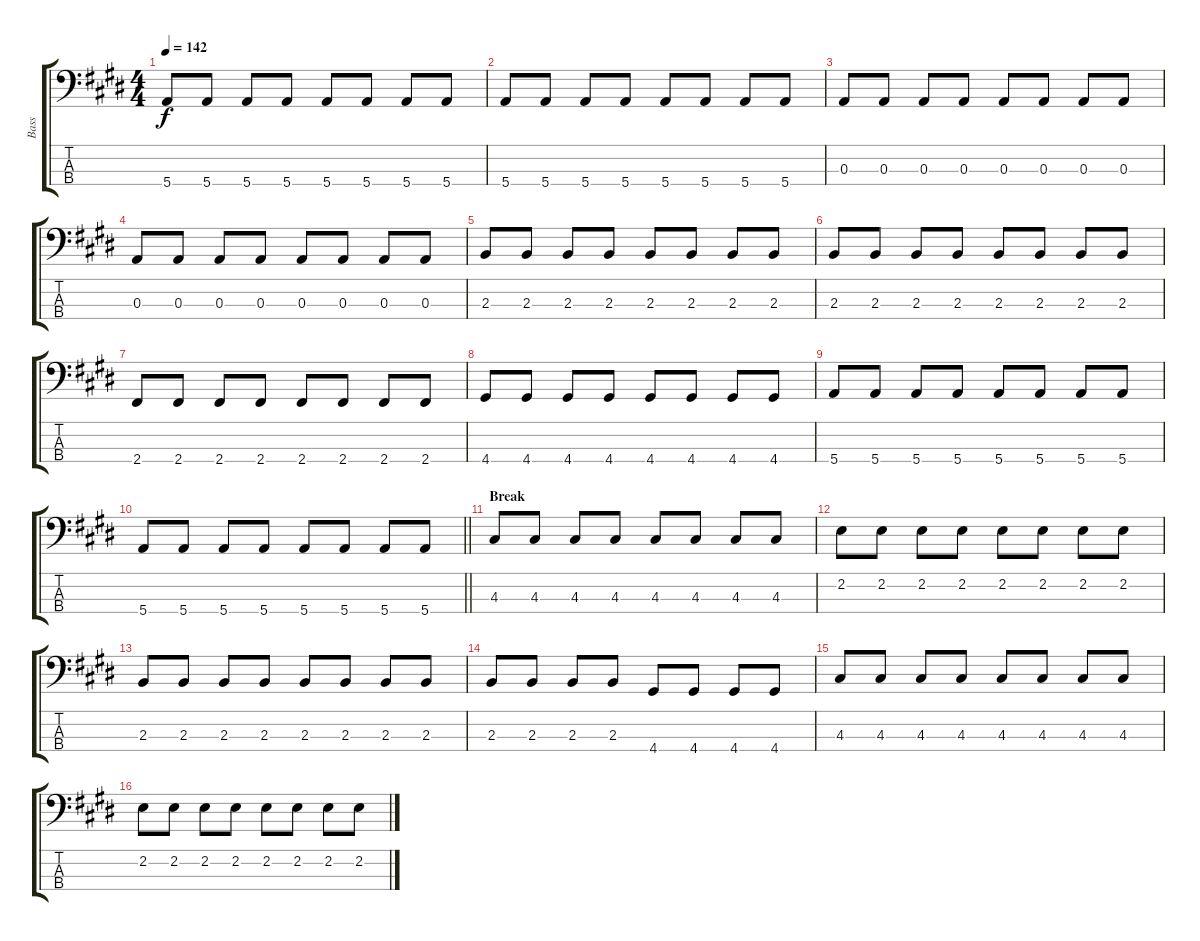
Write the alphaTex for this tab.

\track ("Bass" "Bass") {instrument electricbassfinger}
\staff {score tabs}
\tuning (G2 D2 A1 E1) {hide}
\ts (4 4)
\tempo 142
\clef f4
\ks e
5.4.8{dy f} 5.4.8 5.4.8 5.4.8 5.4.8 5.4.8 5.4.8 5.4.8 |
5.4.8 5.4.8 5.4.8 5.4.8 5.4.8 5.4.8 5.4.8 5.4.8 |
0.3.8 0.3.8 0.3.8 0.3.8 0.3.8 0.3.8 0.3.8 0.3.8 |
0.3.8 0.3.8 0.3.8 0.3.8 0.3.8 0.3.8 0.3.8 0.3.8 |
2.3.8 2.3.8 2.3.8 2.3.8 2.3.8 2.3.8 2.3.8 2.3.8 |
2.3.8 2.3.8 2.3.8 2.3.8 2.3.8 2.3.8 2.3.8 2.3.8 |
2.4.8 2.4.8 2.4.8 2.4.8 2.4.8 2.4.8 2.4.8 2.4.8 |
4.4.8 4.4.8 4.4.8 4.4.8 4.4.8 4.4.8 4.4.8 4.4.8 |
5.4.8 5.4.8 5.4.8 5.4.8 5.4.8 5.4.8 5.4.8 5.4.8 |
\barLineRight lightlight
5.4.8 5.4.8 5.4.8 5.4.8 5.4.8 5.4.8 5.4.8 5.4.8 |
\section ("" "Break")
4.3.8 4.3.8 4.3.8 4.3.8 4.3.8 4.3.8 4.3.8 4.3.8 |
2.2.8 2.2.8 2.2.8 2.2.8 2.2.8 2.2.8 2.2.8 2.2.8 |
2.3.8 2.3.8 2.3.8 2.3.8 2.3.8 2.3.8 2.3.8 2.3.8 |
2.3.8 2.3.8 2.3.8 2.3.8 4.4.8 4.4.8 4.4.8 4.4.8 |
4.3.8 4.3.8 4.3.8 4.3.8 4.3.8 4.3.8 4.3.8 4.3.8 |
2.2.8 2.2.8 2.2.8 2.2.8 2.2.8 2.2.8 2.2.8 2.2.8
